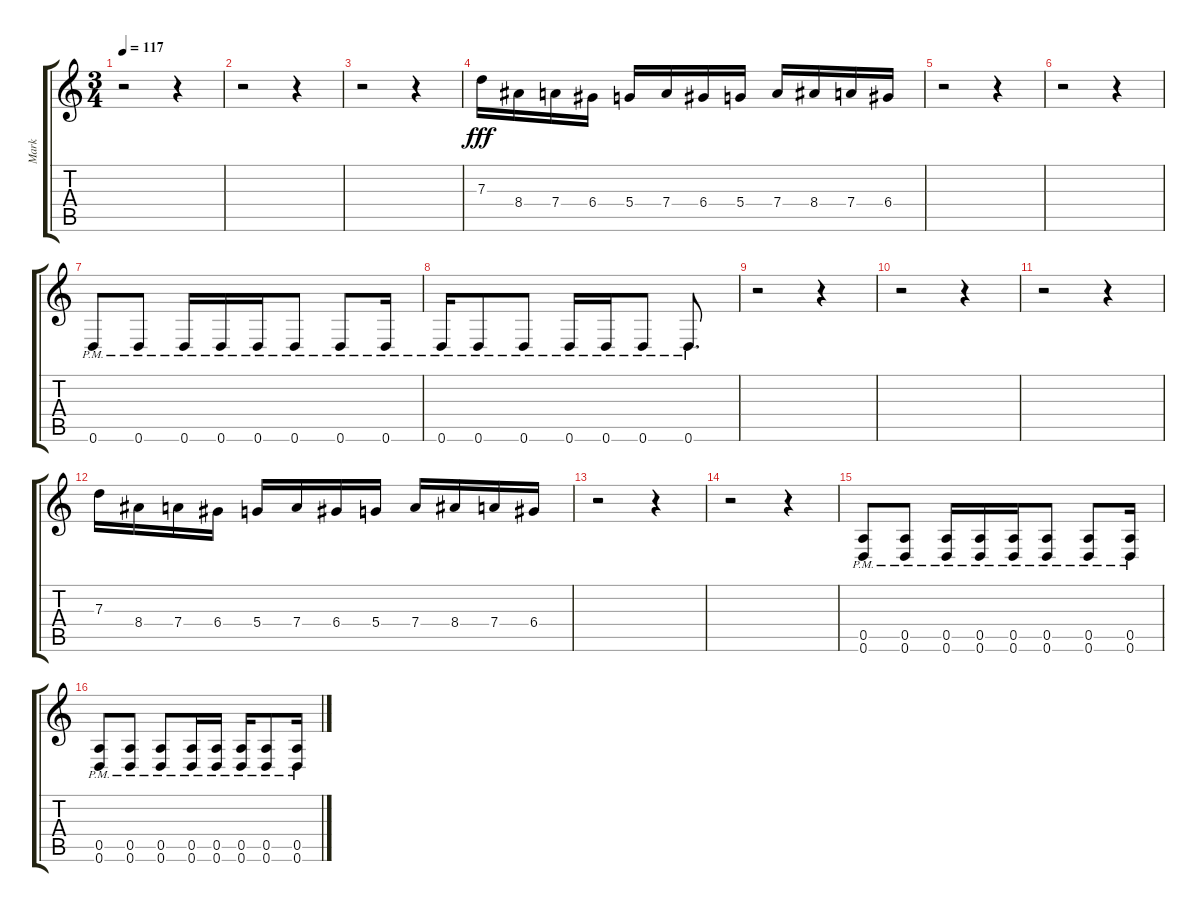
\track ("Mark" "Mark") {instrument distortionguitar}
\staff {score tabs}
\tuning (E4 B3 G3 D3 A2 D2) {hide}
\ts (3 4)
\tempo 117
\clef g2
\ks c
r.2{dy f} r.4 |
r.2 r.4 |
r.2 r.4 |
7.3.16{dy fff} 8.4.16 7.4.16 6.4.16 5.4.16 7.4.16 6.4.16 5.4.16 7.4.16 8.4.16 7.4.16 6.4.16 |
r.2 r.4 |
r.2 r.4 |
0.6{pm}.8 0.6{pm}.8 0.6{pm}.16 0.6{pm}.16 0.6{pm}.16 0.6{pm}.8 0.6{pm}.8 0.6{pm}.16 |
0.6{pm}.16 0.6{pm}.8 0.6{pm}.8 0.6{pm}.16 0.6{pm}.16 0.6{pm}.8 0.6{pm}.8{d} |
r.2 r.4 |
r.2 r.4 |
r.2 r.4 |
7.3.16 8.4.16 7.4.16 6.4.16 5.4.16 7.4.16 6.4.16 5.4.16 7.4.16 8.4.16 7.4.16 6.4.16 |
r.2 r.4 |
r.2 r.4 |
(0.5{pm} 0.6{pm}).8 (0.5{pm} 0.6{pm}).8 (0.5{pm} 0.6{pm}).16 (0.5{pm} 0.6{pm}).16 (0.5{pm} 0.6{pm}).16 (0.5{pm} 0.6{pm}).8 (0.5{pm} 0.6{pm}).8 (0.5{pm} 0.6{pm}).16 |
(0.5{pm} 0.6{pm}).8 (0.5{pm} 0.6{pm}).8 (0.5{pm} 0.6{pm}).8 (0.5{pm} 0.6{pm}).16 (0.5{pm} 0.6{pm}).16 (0.5{pm} 0.6{pm}).16 (0.5{pm} 0.6{pm}).8 (0.5{pm} 0.6{pm}).16
